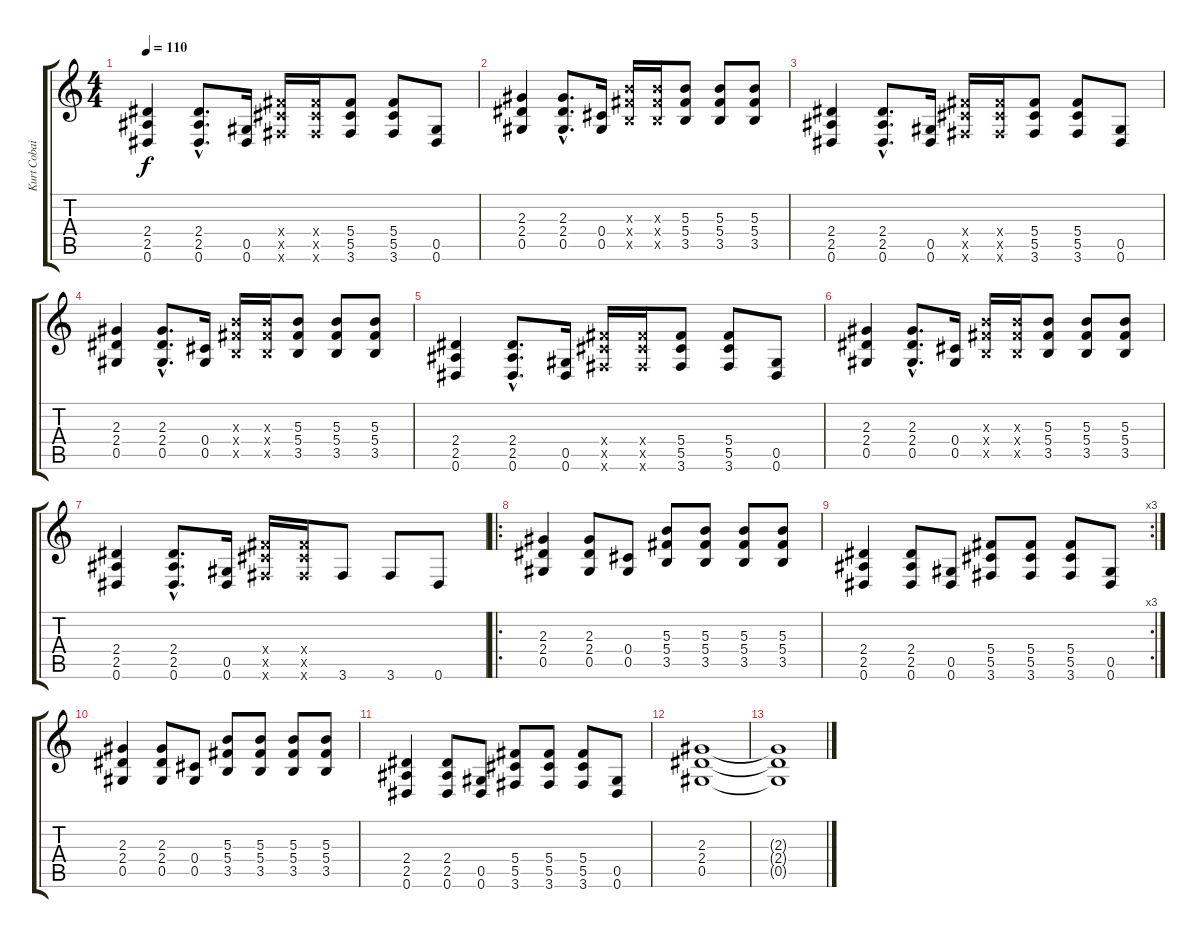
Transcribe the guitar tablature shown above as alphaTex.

\track ("Kurt Cobain" "Kurt Cobai") {instrument electricguitarclean}
\staff {score tabs}
\tuning (Eb4 Bb3 Gb3 Db3 Ab2 Eb2) {hide}
\ts (4 4)
\tempo 110
\clef g2
\ks c
(2.4 2.5 0.6).4{dy f} (2.4{hac} 2.5{hac} 0.6{hac}).8{d} (0.5 0.6).16 (5.4{x} 5.5{x} 3.6{x}).16 (5.4{x} 5.5{x} 3.6{x}).16 (5.4 5.5 3.6).8 (5.4 5.5 3.6).8 (0.5 0.6).8 |
(2.3 2.4 0.5).4 (2.3{hac} 2.4{hac} 0.5{hac}).8{d} (0.4 0.5).16 (5.3{x} 5.4{x} 3.5{x}).16 (5.3{x} 5.4{x} 3.5{x}).16 (5.3 5.4 3.5).8 (5.3 5.4 3.5).8 (5.3 5.4 3.5).8 |
(2.4 2.5 0.6).4 (2.4{hac} 2.5{hac} 0.6{hac}).8{d} (0.5 0.6).16 (5.4{x} 5.5{x} 3.6{x}).16 (5.4{x} 5.5{x} 3.6{x}).16 (5.4 5.5 3.6).8 (5.4 5.5 3.6).8 (0.5 0.6).8 |
(2.3 2.4 0.5).4 (2.3{hac} 2.4{hac} 0.5{hac}).8{d} (0.4 0.5).16 (5.3{x} 5.4{x} 3.5{x}).16 (5.3{x} 5.4{x} 3.5{x}).16 (5.3 5.4 3.5).8 (5.3 5.4 3.5).8 (5.3 5.4 3.5).8 |
(2.4 2.5 0.6).4 (2.4{hac} 2.5{hac} 0.6{hac}).8{d} (0.5 0.6).16 (5.4{x} 5.5{x} 3.6{x}).16 (5.4{x} 5.5{x} 3.6{x}).16 (5.4 5.5 3.6).8 (5.4 5.5 3.6).8 (0.5 0.6).8 |
(2.3 2.4 0.5).4 (2.3{hac} 2.4{hac} 0.5{hac}).8{d} (0.4 0.5).16 (5.3{x} 5.4{x} 3.5{x}).16 (5.3{x} 5.4{x} 3.5{x}).16 (5.3 5.4 3.5).8 (5.3 5.4 3.5).8 (5.3 5.4 3.5).8 |
(2.4 2.5 0.6).4 (2.4{hac} 2.5{hac} 0.6{hac}).8{d} (0.5 0.6).16 (5.4{x} 5.5{x} 3.6{x}).16 (5.4{x} 5.5{x} 3.6{x}).16 3.6.8 3.6.8 0.6.8 |
\ro
(2.3 2.4 0.5).4 (2.3 2.4 0.5).8 (0.4 0.5).8 (5.3 5.4 3.5).8 (5.3 5.4 3.5).8 (5.3 5.4 3.5).8 (5.3 5.4 3.5).8 |
\rc 3
(2.4 2.5 0.6).4 (2.4 2.5 0.6).8 (0.5 0.6).8 (5.4 5.5 3.6).8 (5.4 5.5 3.6).8 (5.4 5.5 3.6).8 (0.5 0.6).8 |
(2.3 2.4 0.5).4 (2.3 2.4 0.5).8 (0.4 0.5).8 (5.3 5.4 3.5).8 (5.3 5.4 3.5).8 (5.3 5.4 3.5).8 (5.3 5.4 3.5).8 |
(2.4 2.5 0.6).4 (2.4 2.5 0.6).8 (0.5 0.6).8 (5.4 5.5 3.6).8 (5.4 5.5 3.6).8 (5.4 5.5 3.6).8 (0.5 0.6).8 |
(2.3 2.4 0.5).1 |
(2.3{t} 2.4{t} 0.5{t}).1
